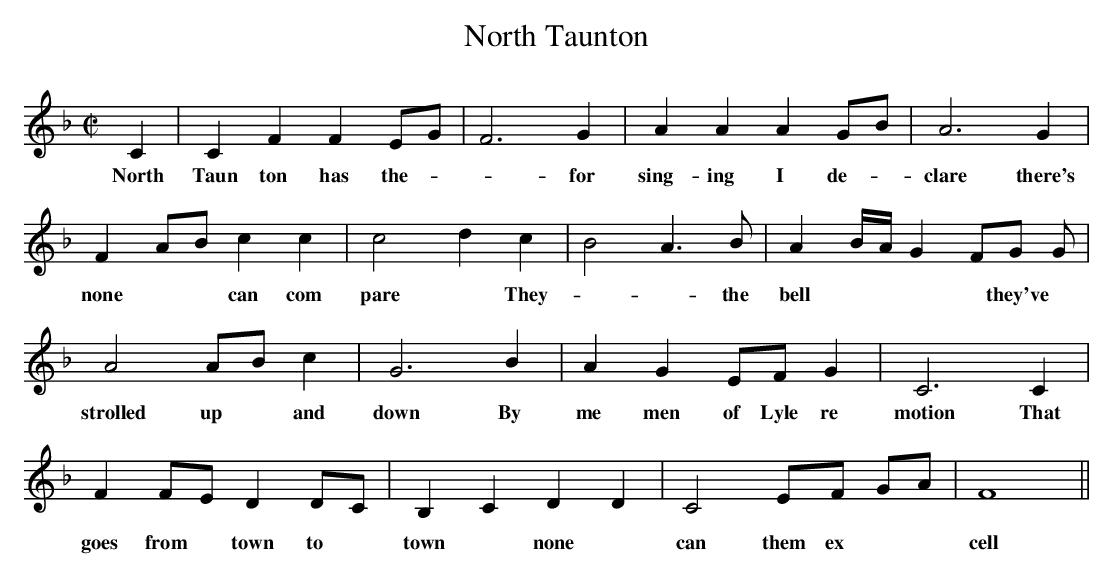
X:1
T:North Taunton
M:C|
L:1/4
K:F
C|CFFE/G/|F3G|AAAG/-B/|A3G|
w:North Taun ton has the -- for sing-ing I de-*clare there's
FA/-B/cc|c2-dc|B2A>B|A-B//-A//-G F/G/ G/|
w:none **can com pare *They --the bell ****they've
A2A/-B/ c|G3B|AGE/-F/G|C3C|
w:strolled up *and down By me men of Lyle re motion That
FF/-E/DD/-C/|B,-C-DD|C2E/-F/ G/-A/|F4||
w:goes from *town to *town *none *can them ex** cell
